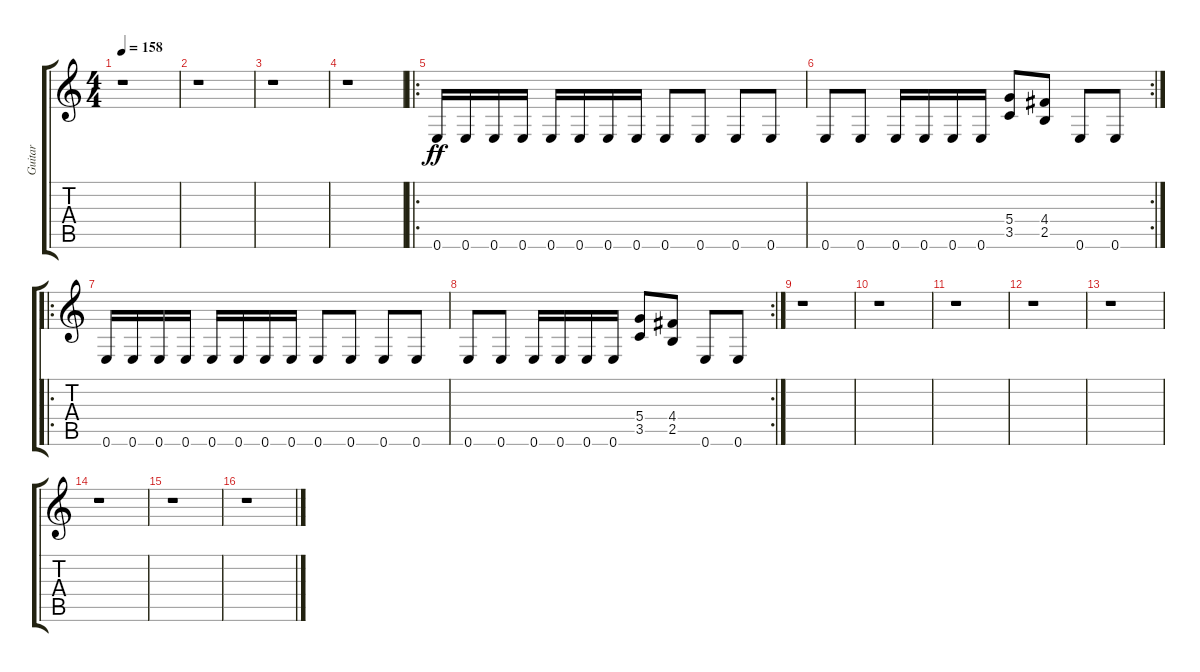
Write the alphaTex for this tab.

\track ("Guitar" "Guitar") {instrument distortionguitar}
\staff {score tabs}
\tuning (E4 B3 G3 D3 A2 E2) {hide}
\ts (4 4)
\tempo 158
\clef g2
\ks c
r.1{dy ff instrument distortionguitar} |
r.1 |
r.1 |
r.1 |
\ro
0.6.16 0.6.16 0.6.16 0.6.16 0.6.16 0.6.16 0.6.16 0.6.16 0.6.8 0.6.8 0.6.8 0.6.8 |
\rc 2
0.6.8 0.6.8 0.6.16 0.6.16 0.6.16 0.6.16 (5.4 3.5).8 (4.4 2.5).8 0.6.8 0.6.8 |
\ro
0.6.16 0.6.16 0.6.16 0.6.16 0.6.16 0.6.16 0.6.16 0.6.16 0.6.8 0.6.8 0.6.8 0.6.8 |
\rc 2
0.6.8 0.6.8 0.6.16 0.6.16 0.6.16 0.6.16 (5.4 3.5).8 (4.4 2.5).8 0.6.8 0.6.8 |
r.1 |
r.1 |
r.1 |
r.1 |
r.1 |
r.1 |
r.1 |
r.1
